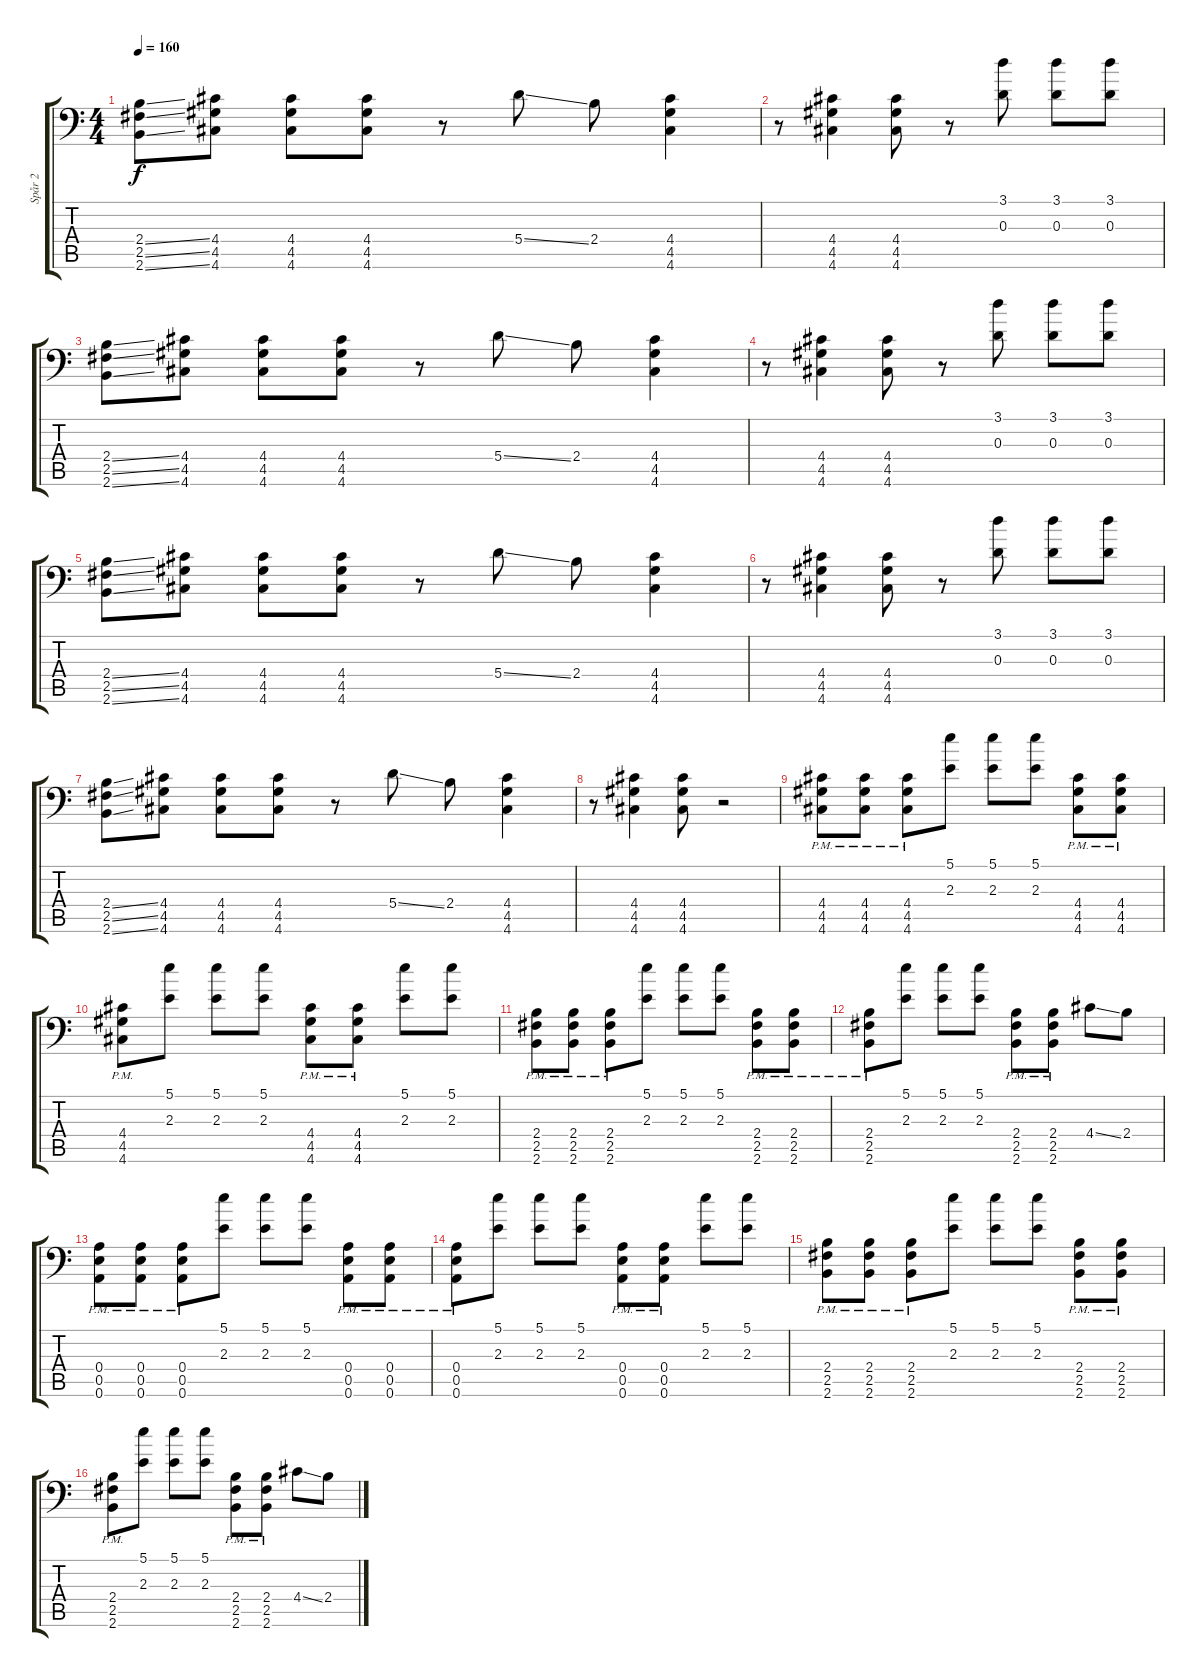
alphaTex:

\track ("Spår 2" "Spår 2") {instrument distortionguitar}
\staff {score tabs}
\tuning (B3 Gb3 D3 A2 E2 A1) {hide}
\ts (4 4)
\tempo 160
\clef f4
\ks c
(2.4{ss} 2.5{ss} 2.6{ss}).8{dy f} (4.4 4.5 4.6).8 (4.4 4.5 4.6).8 (4.4 4.5 4.6).8 r.8 5.4{ss}.8 2.4.8 (4.4 4.5 4.6).4 |
r.8 (4.4 4.5 4.6).4 (4.4 4.5 4.6).8 r.8 (3.1 0.3).8 (3.1 0.3).8 (3.1 0.3).8 |
(2.4{ss} 2.5{ss} 2.6{ss}).8 (4.4 4.5 4.6).8 (4.4 4.5 4.6).8 (4.4 4.5 4.6).8 r.8 5.4{ss}.8 2.4.8 (4.4 4.5 4.6).4 |
r.8 (4.4 4.5 4.6).4 (4.4 4.5 4.6).8 r.8 (3.1 0.3).8 (3.1 0.3).8 (3.1 0.3).8 |
(2.4{ss} 2.5{ss} 2.6{ss}).8 (4.4 4.5 4.6).8 (4.4 4.5 4.6).8 (4.4 4.5 4.6).8 r.8 5.4{ss}.8 2.4.8 (4.4 4.5 4.6).4 |
r.8 (4.4 4.5 4.6).4 (4.4 4.5 4.6).8 r.8 (3.1 0.3).8 (3.1 0.3).8 (3.1 0.3).8 |
(2.4{ss} 2.5{ss} 2.6{ss}).8 (4.4 4.5 4.6).8 (4.4 4.5 4.6).8 (4.4 4.5 4.6).8 r.8 5.4{ss}.8 2.4.8 (4.4 4.5 4.6).4 |
r.8 (4.4 4.5 4.6).4 (4.4 4.5 4.6).8 r.2 |
(4.4{pm} 4.5{pm} 4.6{pm}).8 (4.4{pm} 4.5{pm} 4.6{pm}).8 (4.4{pm} 4.5{pm} 4.6{pm}).8 (5.1 2.3).8 (5.1 2.3).8 (5.1 2.3).8 (4.4{pm} 4.5{pm} 4.6{pm}).8 (4.4{pm} 4.5{pm} 4.6{pm}).8 |
(4.4{pm} 4.5{pm} 4.6{pm}).8 (5.1 2.3).8 (5.1 2.3).8 (5.1 2.3).8 (4.4{pm} 4.5{pm} 4.6{pm}).8 (4.4{pm} 4.5{pm} 4.6{pm}).8 (5.1 2.3).8 (5.1 2.3).8 |
(2.4{pm} 2.5{pm} 2.6{pm}).8 (2.4{pm} 2.5{pm} 2.6{pm}).8 (2.4{pm} 2.5{pm} 2.6{pm}).8 (5.1 2.3).8 (5.1 2.3).8 (5.1 2.3).8 (2.4{pm} 2.5{pm} 2.6{pm}).8 (2.4{pm} 2.5{pm} 2.6{pm}).8 |
(2.4{pm} 2.5{pm} 2.6{pm}).8 (5.1 2.3).8 (5.1 2.3).8 (5.1 2.3).8 (2.4{pm} 2.5{pm} 2.6{pm}).8 (2.4{pm} 2.5{pm} 2.6{pm}).8 4.4{ss}.8 2.4.8 |
(0.4{pm} 0.5{pm} 0.6{pm}).8 (0.4{pm} 0.5{pm} 0.6{pm}).8 (0.4{pm} 0.5{pm} 0.6{pm}).8 (5.1 2.3).8 (5.1 2.3).8 (5.1 2.3).8 (0.4{pm} 0.5{pm} 0.6{pm}).8 (0.4{pm} 0.5{pm} 0.6{pm}).8 |
(0.4{pm} 0.5{pm} 0.6{pm}).8 (5.1 2.3).8 (5.1 2.3).8 (5.1 2.3).8 (0.4{pm} 0.5{pm} 0.6{pm}).8 (0.4{pm} 0.5{pm} 0.6{pm}).8 (5.1 2.3).8 (5.1 2.3).8 |
(2.4{pm} 2.5{pm} 2.6{pm}).8 (2.4{pm} 2.5{pm} 2.6{pm}).8 (2.4{pm} 2.5{pm} 2.6{pm}).8 (5.1 2.3).8 (5.1 2.3).8 (5.1 2.3).8 (2.4{pm} 2.5{pm} 2.6{pm}).8 (2.4{pm} 2.5{pm} 2.6{pm}).8 |
(2.4{pm} 2.5{pm} 2.6{pm}).8 (5.1 2.3).8 (5.1 2.3).8 (5.1 2.3).8 (2.4{pm} 2.5{pm} 2.6{pm}).8 (2.4{pm} 2.5{pm} 2.6{pm}).8 4.4{ss}.8 2.4.8
